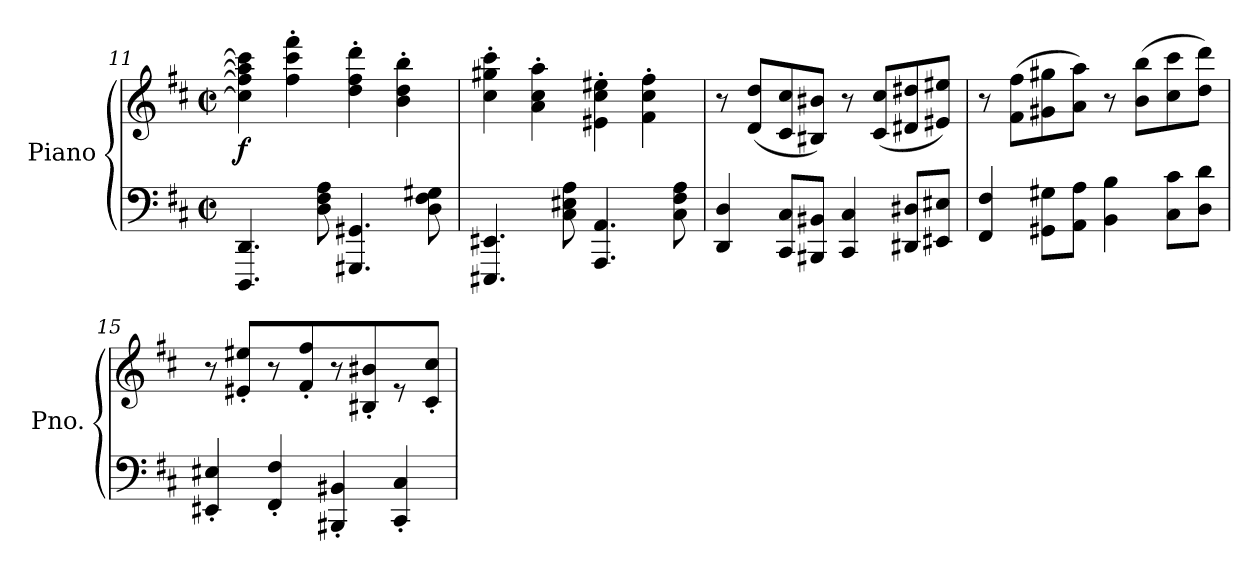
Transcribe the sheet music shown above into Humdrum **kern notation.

**kern	**kern	**dynam
*part1	*part1	*part1
*staff2	*staff1	*staff1/2
*I"Piano	*	*
*I'Pno.	*	*
*clefF4	*clefG2	*
*k[f#c#]	*k[f#c#]	*
*M2/2	*M2/2	*
*met(c|)	*met(c|)	*
=11	=11	=11
!	!	!LO:DY:b
4.DDD/ 4.DD/	4cc#\] 4ff#\] 4aa\] 4ccc#\]	f
.	4ff#\' 4ccc#\' 4fff#\'	.
8D\ 8F#\ 8A\	.	.
4.GGG#X/ 4.GG#X/	4dd\' 4ff#\' 4ddd\'	.
.	4b\' 4dd\' 4bb\'	.
8D\ 8F#\ 8G#X\	.	.
=12	=12	=12
4.EEE#X/ 4.EE#X/	4cc#\' 4gg#X\' 4ccc#\'	.
.	4a\' 4cc#\' 4aa\'	.
8C#\ 8E#X\ 8A\	.	.
4.AAA/ 4.AA/	4e#X\' 4cc#\' 4ee#X\'	.
.	4f#\' 4cc#\' 4ff#\'	.
8C#\ 8F#\ 8A\	.	.
!!LO:LB:g=z
=13	=13	=13
4DD/ 4D/	8r	.
.	(<8d/ 8dd/L	.
8CC#/ 8C#/L	8c#/ 8cc#/	.
8BBB#X/ 8BB#X/J	8B#X/ 8b#X/J)	.
4CC#/ 4C#/	8r	.
.	(<8c#/ 8cc#/L	.
8DD#X/ 8D#X/L	8d#X/ 8dd#X/	.
8EE#X/ 8E#X/J	8e#X/ 8ee#X/J)	.
=14	=14	=14
4FF#/ 4F#/	8r	.
.	(>8f#\ 8ff#\L	.
8GG#X\ 8G#X\L	8g#X\ 8gg#X\	.
8AA\ 8A\J	8a\ 8aa\J)	.
4BB\ 4B\	8r	.
.	(>8b\ 8bb\L	.
8C#\ 8c#\L	8cc#\ 8ccc#\	.
8D\ 8d\J	8dd\ 8ddd\J)	.
=15	=15	=15
4EE#X/' 4E#X/'	8r	.
.	8e#X/' 8ee#X/'L	.
4FF#/' 4F#/'	8r	.
.	8f#/' 8ff#/'	.
4BBB#X/' 4BB#X/'	8r	.
.	8B#X/' 8b#X/'	.
4CC#/' 4C#/'	8r	.
.	8c#/' 8cc#/'J	.
=	=	=
*-	*-	*-
